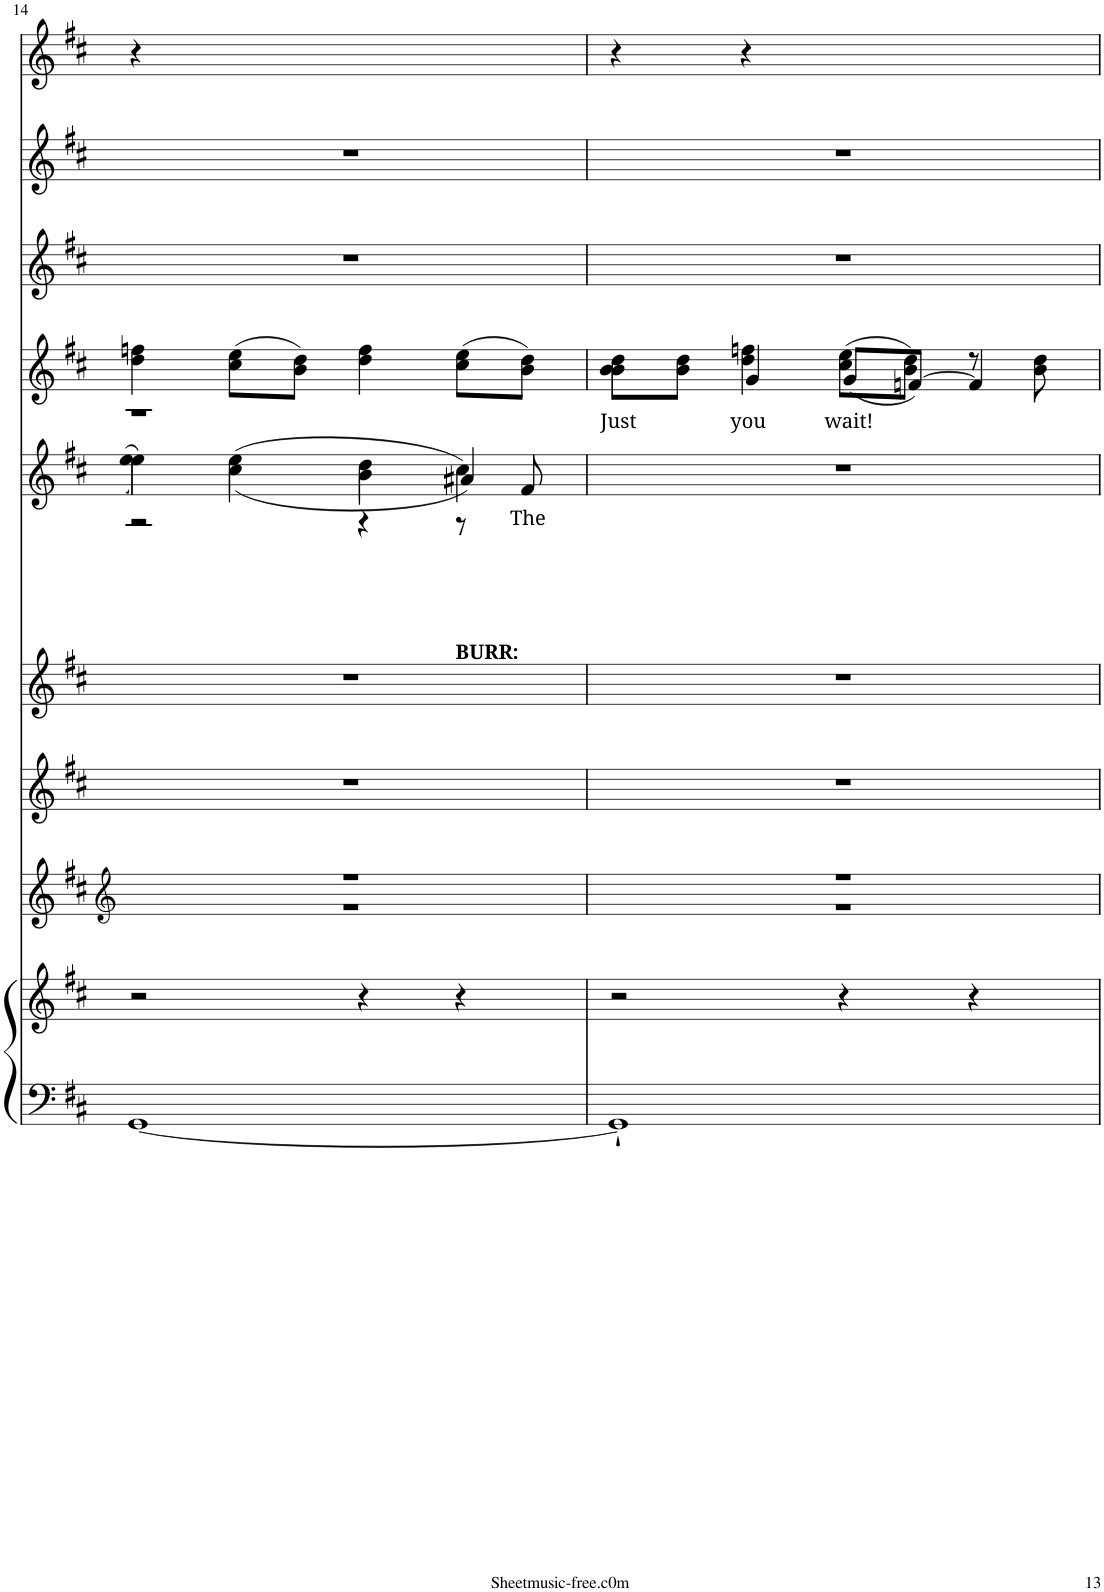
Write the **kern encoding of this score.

**kern	**kern	**kern	**kern	**kern	**kern	**text	**kern	**text	**kern	**kern	**kern
*part9	*part9	*part8	*part7	*part6	*part5	*part5	*part4	*part4	*part3	*part2	*part1
*staff10	*staff9	*staff8	*staff7	*staff6	*staff5	*staff5	*staff4	*staff4	*staff3	*staff2	*staff1
!!LO:PB:g=z
*clefF4	*clefG2	*clefG2	*clefG2	*clefG2	*clefG2	*	*clefG2	*	*clefG2	*clefG2	*clefG2
*k[f#c#]	*k[f#c#]	*k[f#c#]	*k[f#c#]	*k[f#c#]	*k[f#c#]	*	*k[f#c#]	*	*k[f#c#]	*k[f#c#]	*k[f#c#]
*M2/2	*M2/2	*	*	*	*	*	*	*	*	*	*M2/2
=14	=14	=14	=14	=14	=14	=14	=14	=14	=14	=14	=14
*	*	*^	*	*	*^	*	*^	*	*	*	*
*	*	*	*	*	*	*	*^	*	*	*	*	*	*	*
[1GG	2r	1r	1r	1r	1r	4ee\	4ee\	2r	.	4dd\ 4ffn\	1r	.	1r	1r	4r
.	.	.	.	.	.	(4ee\	(4cc#\	.	.	(8cc#\ 8ee\L	.	.	.	.	2.ryy
.	.	.	.	.	.	.	.	.	.	8b\ 8dd\J)	.	.	.	.	.
.	4r	.	.	.	.	4dd\	4b\	4r	.	4dd\ 4ff\	.	.	.	.	.
!	!	!	!	!	!	!LO:TX:b:B:t=BURR&colon;	!	!	!	!	!	!	!	!	!
.	4r	.	.	.	.	4cc#\)	4a#X/)	8r	.	(8cc#\ 8ee\L	.	.	.	.	.
!	!	!	!	!	!	!	!	!	!LO:LY:b	!	!	!	!	!	!
.	.	.	.	.	.	.	.	8f#/	The	8b\ 8dd\J)	.	.	.	.	.
=15	=15	=15	=15	=15	=15	=15	=15	=15	=15	=15	=15	=15	=15	=15	=15
!	!	!	!	!	!	!	!	!	!	!	!	!LO:LY:b	!	!	!
*	*	*	*	*	*	*v	*v	*v	*	*	*	*	*	*	*
1GG`]	2r	1r	1r	1r	1r	1r	.	8b\ 8dd\L	4b\	Just	1r	1r	4r
.	.	.	.	.	.	.	.	8b\ 8dd\J	.	.	.	.	.
!	!	!	!	!	!	!	!	!	!	!LO:LY:b	!	!	!
.	.	.	.	.	.	.	.	4dd\ 4ffn\	4g/	you	.	.	4r
!	!	!	!	!	!	!	!	!	!	!LO:LY:b	!	!	!
.	4r	.	.	.	.	.	.	(8cc#\ 8ee\L	(8g/L	wait!	.	.	2ryy
.	.	.	.	.	.	.	.	8b\ 8dd\J)	[8fn/J)	.	.	.	.
.	4r	.	.	.	.	.	.	8r	4f/]	.	.	.	.
.	.	.	.	.	.	.	.	8b\ 8dd\	.	.	.	.	.
*	*	*v	*v	*	*	*	*	*v	*v	*	*	*	*
=	=	=	=	=	=	=	=	=	=	=	=
*-	*-	*-	*-	*-	*-	*-	*-	*-	*-	*-	*-
